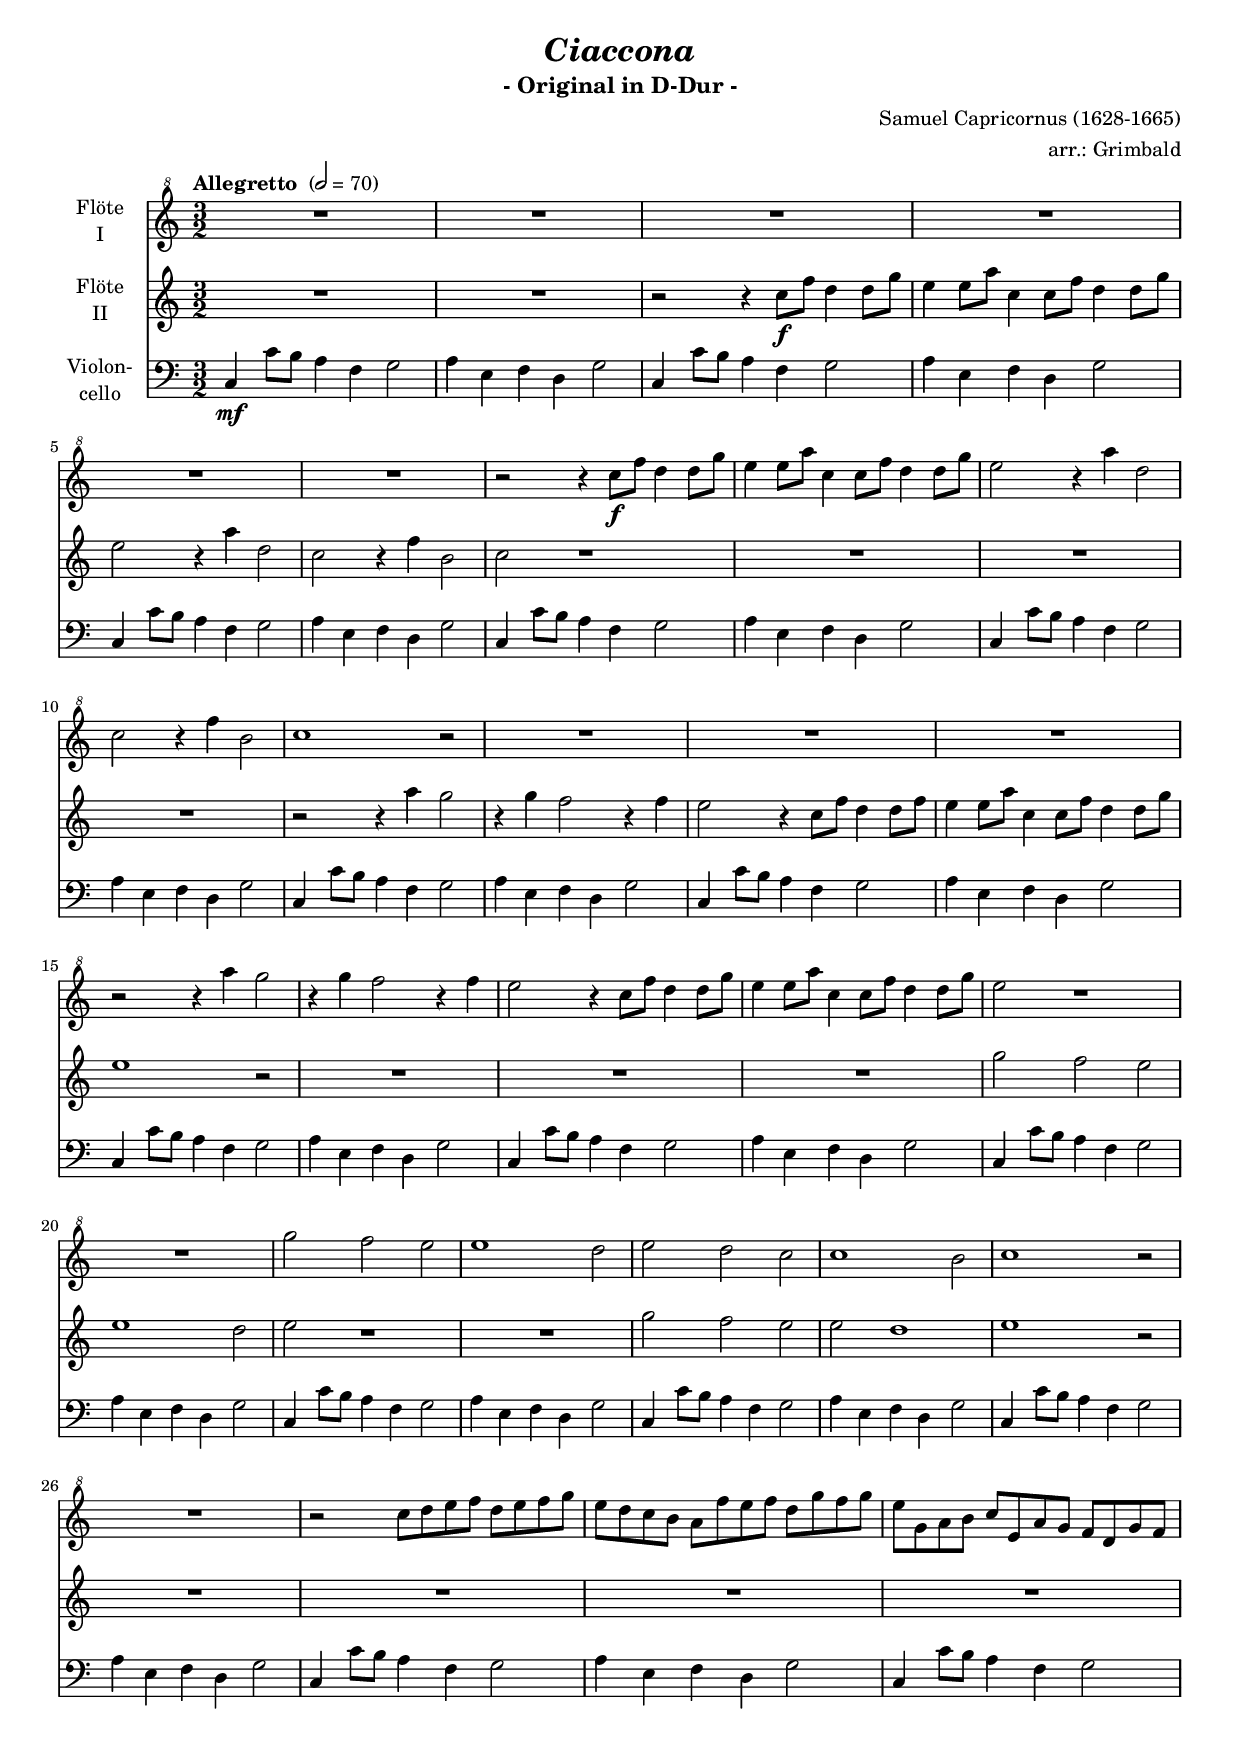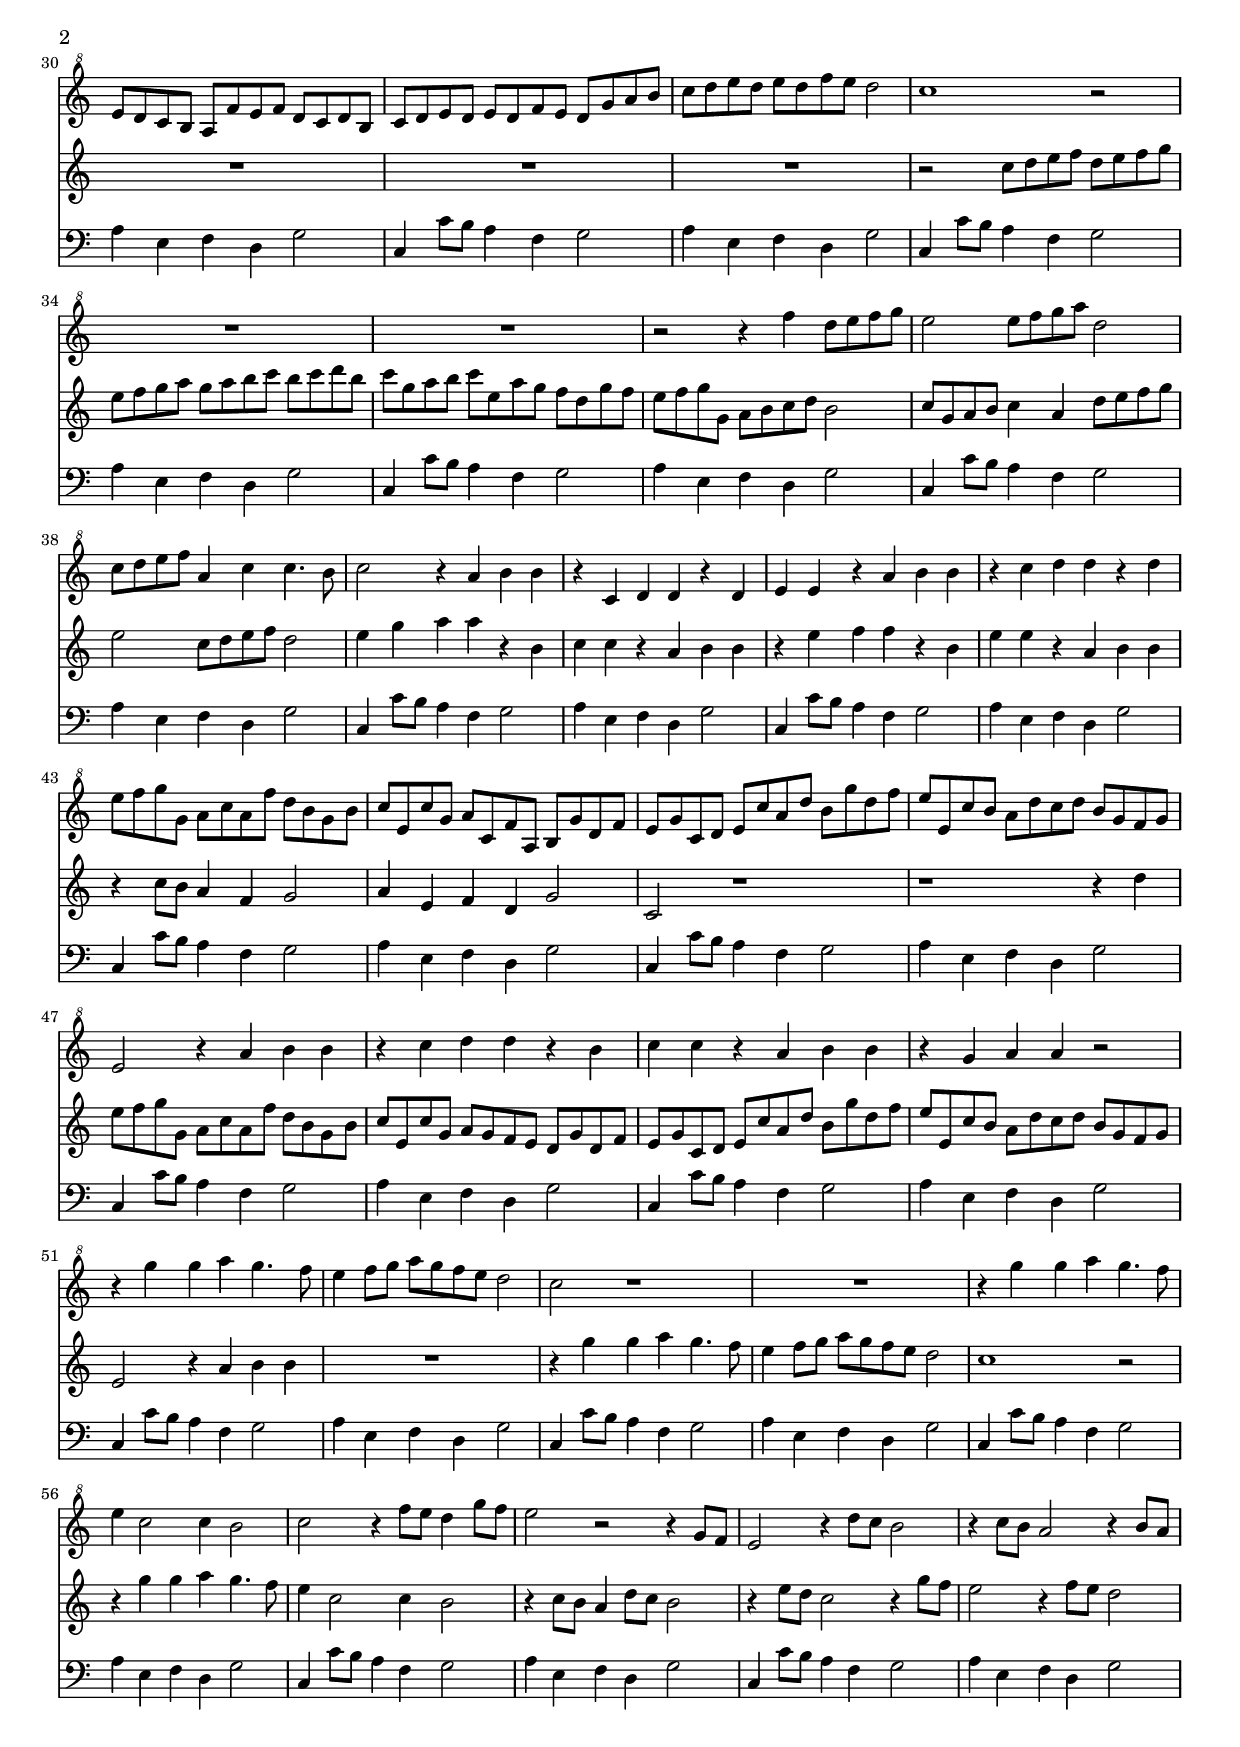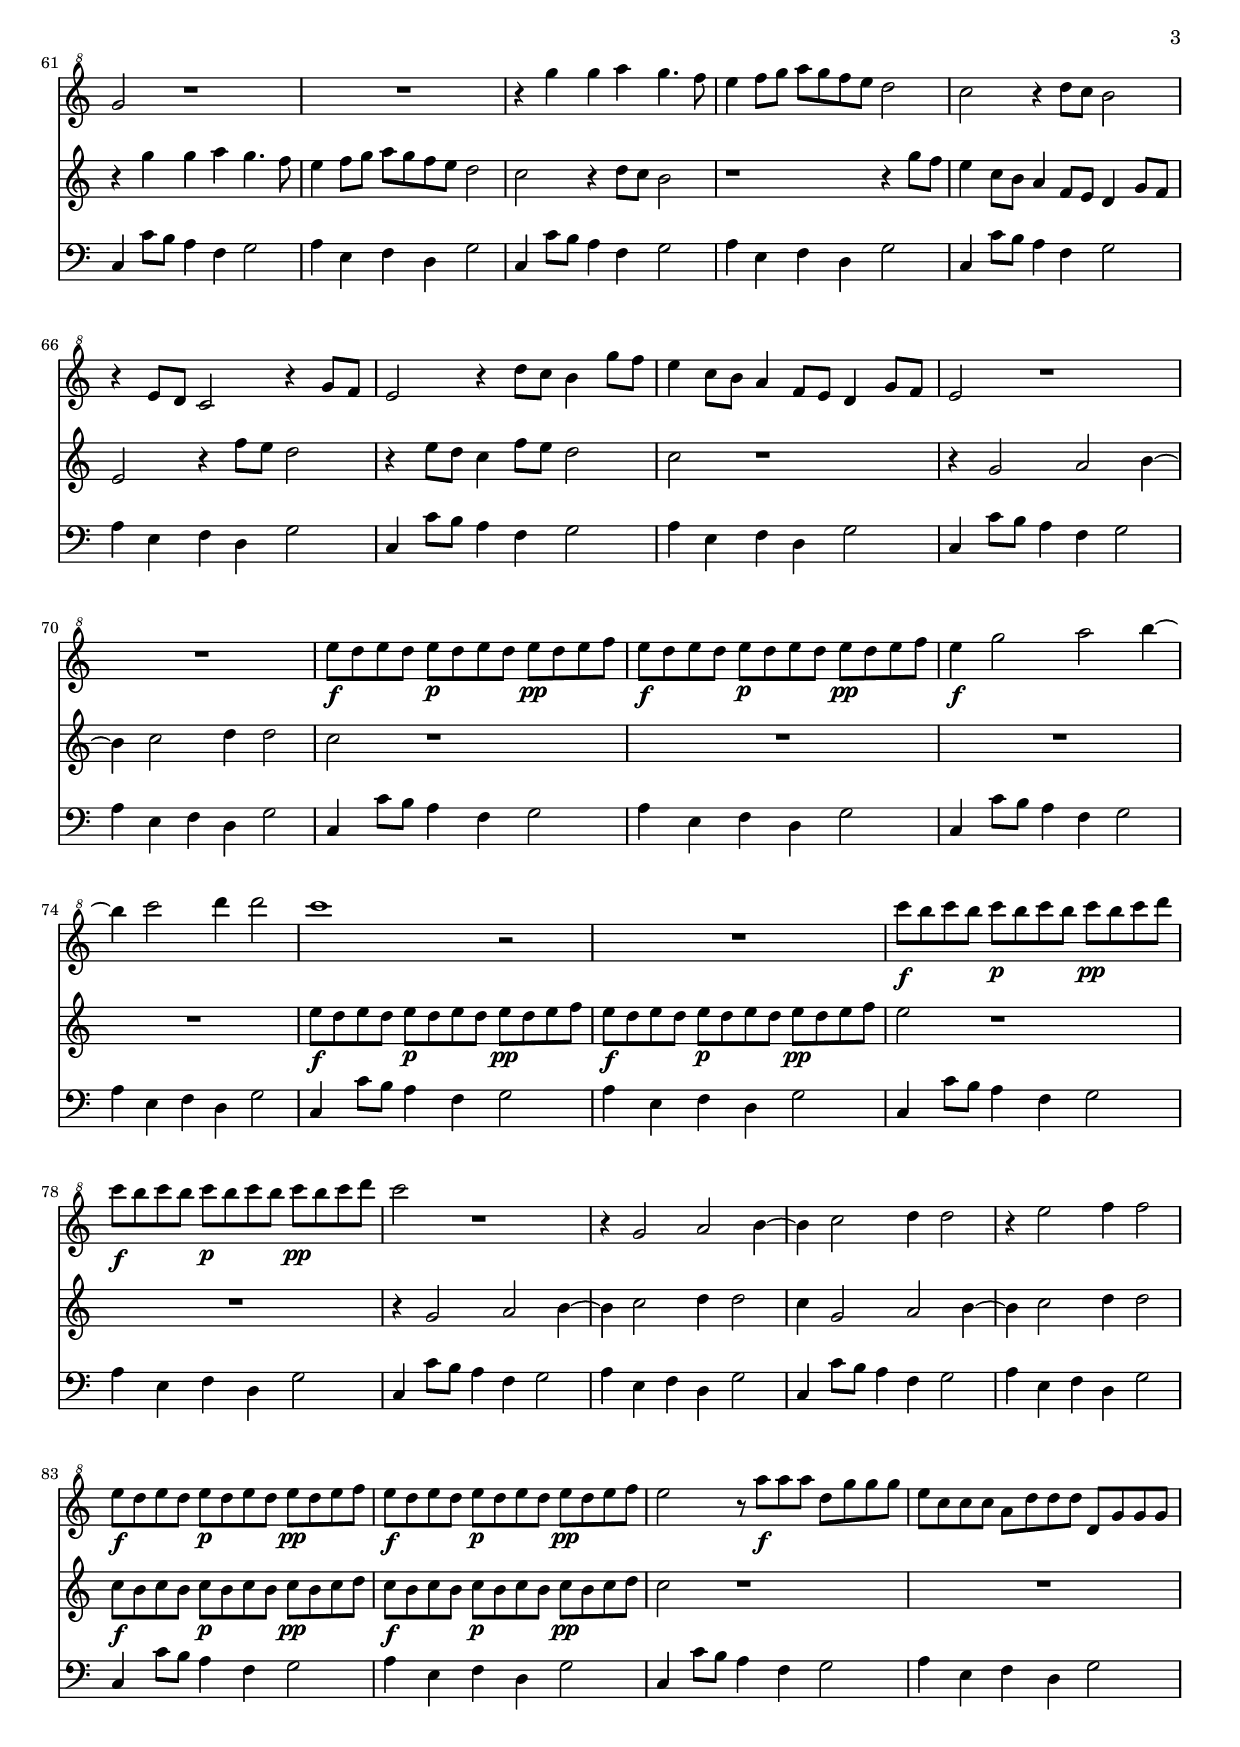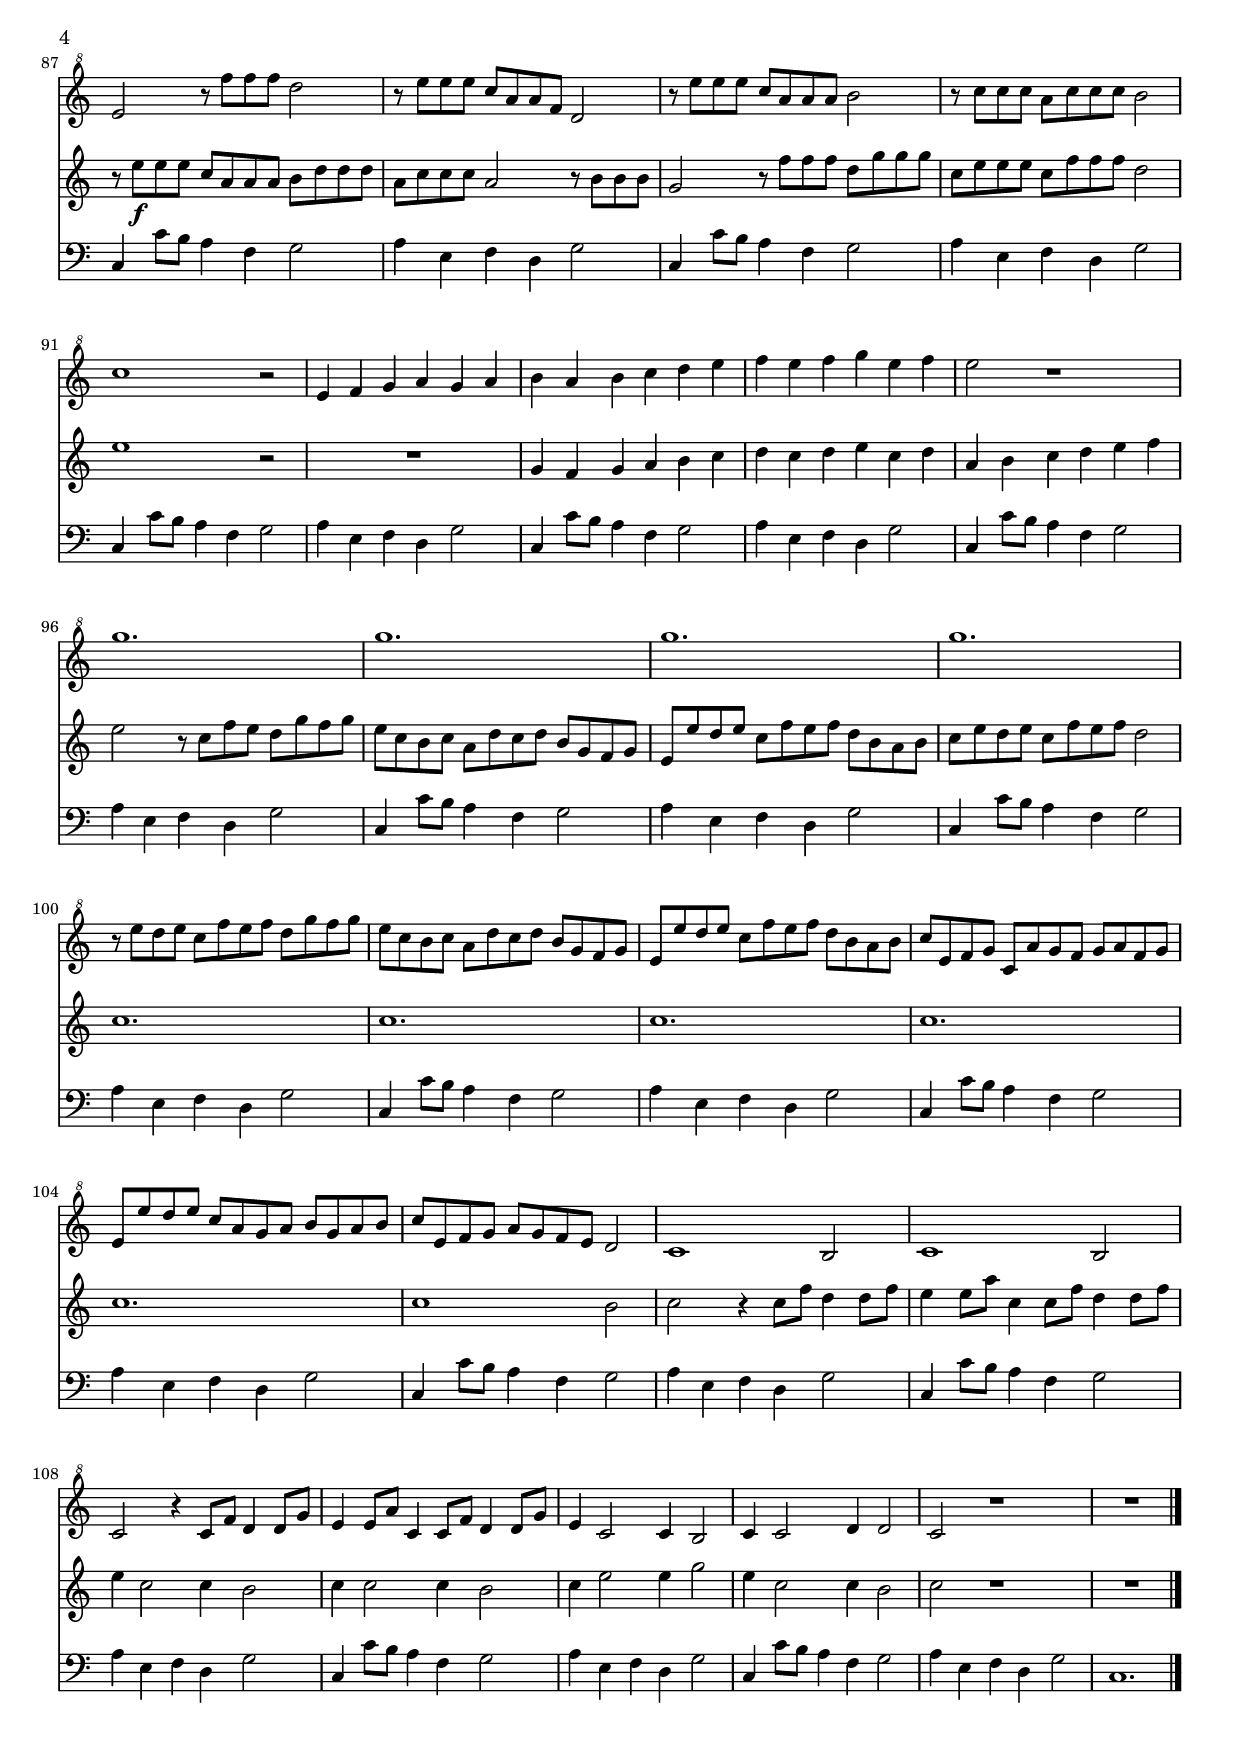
\version "2.18.2"
\include "deutsch.ly"

#(set-global-staff-size 17.5)

\header {
  title     = \markup \bold \italic "Ciaccona"
  subtitle  = "- Original in D-Dur -"
  composer  = "Samuel Capricornus (1628-1665)"
  arranger  = "arr.: Grimbald"
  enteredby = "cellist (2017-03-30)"
%  piece     = ""
}

voiceconsts = {
  \key d \major
  \clef "treble"
  \time 3/2
%  \numericTimeSignature
%  \compressFullBarRests
  \set tupletSpannerDuration = #(ly:make-moment 1 4)
  % Set default beaming for all staves
%  \set Timing.beamExceptions = #'()
%  \set Timing.baseMoment     = #(ly:make-moment 1 4)
%  \set Timing.beatStructure  = #'(1 1)
  \tempo "Allegretto " 2=70
}

mifl = "flute"
migt = "acoustic guitar (nylon)"
%mist = "string ensemble 1"
mist = "clarinet"
miba = "bassoon"
%mikl = "acoustic grand"

va = \relative c'' {
  \voiceconsts
  \clef "treble^8"
  
  R1.*6
  r2 r4 d8\f g e4 e8 a
  fis4 fis8 h d,4 d8 g e4 e8 a
  fis2 r4 h e,2

  d r4 g cis,2
  d1 r2
  R1.*3

  r2 r4 h' a2
  r4 a g2 r4 g
  fis2 r4 d8 g e4 e8 a

  fis4 fis8 h d,4 d8 g e4 e8 a
  fis2 r1
  R1.
  a2 g fis

  fis1 e2
  fis e d
  d1 cis2
  d1 r2
  R1.

  r2 d8 e fis g e fis g a
  fis e d cis h g' fis g e a g a

  fis a, h cis d fis, h a g e a g
  fis e d cis h g' fis g e d e cis

  d e fis e fis e g fis e a h cis
  d e fis e fis e g fis e2
  d1 r2

  R1.*2
  r2 r4 g e8 fis g a
  fis2 fis8 g a h e,2

  d8 e fis g h,4 d d4. cis8
  d2 r4 h cis cis
  r d, e e r e

  fis fis r h cis cis
  r d e e r e

  fis8 g a a, h d h g' e cis a cis
  d fis, d' a h d, g h, cis a' e g

  fis a d, e fis d' h e cis a' e g
  fis fis, d' cis h e d e cis a g a

  fis2 r4 h cis cis
  r d e e r cis
  d d r h cis cis

  r a h h r2
  r4 a' a h a4. g8
  fis4 g8 a h a g fis e2

  d r1
  R1.
  r4 a' a h a4. g8
  fis4 d2 d4 cis2

  d r4 g8 fis e4 a8 g
  fis2 r r4 a,8 g
  fis2 r4 e'8 d cis2

  r4 d8 cis h2 r4 cis8 h
  a2 r1
  R1.
  r4 a' a h a4. g8

  fis4 g8 a h a g fis e2
  d r4 e8 d cis2
  r4 fis,8 e d2 r4 a'8 g

  fis2 r4 e'8 d cis4 a'8 g
  fis4 d8 cis h4 g8 fis e4 a8 g
  fis2 r1
  R1.

  fis'8\f e fis e fis\p e fis e fis\pp e fis g
  fis\f e fis e fis\p e fis e fis\pp e fis g

  fis4\f a2 h cis4~
  cis d2 e4 e2
  d1 r2
  R1.

  d8\f cis d cis d\p cis d cis d\pp cis d e
  d\f cis d cis d\p cis d cis d\pp cis d e
  d2 r1

  r4 a,2 h cis4~
  cis d2 e4 e2
  r4 fis2 g4 g2

  fis8\f e fis e fis\p e fis e fis\pp e fis g
  fis\f e fis e fis\p e fis e fis\pp e fis g

  fis 2 r8 h\f h h e, a a a
  fis d d d h e e e e, a a a
  fis2 r8 g' g g e2

  r8 fis fis fis d h h g e2
  r8 fis' fis fis d h h h cis2
  r8 d d d h d d d cis2

  d1 r2
  fis,4 g a h a h
  cis h cis d e fis

  g fis g a fis g
  fis2 r1
  a1.
  a
  a
  a

  r8 fis e fis d g fis g e a g a
  fis d cis d h e d e cis a g a

  fis fis' e fis d g fis g e cis h cis
  d fis, g a d, h' a g a h g a

  fis fis' e fis d h a h cis a h cis
  d fis, g a h a g fis e2
  d1 cis2

  d1 cis2
  d r4 d8 g e4 e8 a
  fis4 fis8 h d,4 d8 g e4 e8 a

  fis4 d2 d4 cis2
  d4 d2 e4 e2
  d r1
  R1. \bar "|."
}

vb = \relative c' {
  \voiceconsts

  R1.*2
  r2 r4 d8\f g e4 e8 a
  fis4 fis8 h d,4 d8 g e4 e8 a
  
  fis2 r4 h e,2
  d r4 g cis,2
  d r1
  
  R1.*3
  r2 r4 h' a2
  r4 a g2 r4 g

  fis2 r4 d8 g e4 e8 g
  fis4 fis8 h d,4 d8 g e4 e8 a
  fis1 r2

  R1.*3
  a2 g fis
  fis1 e2
  fis r1

  R1.
  a2 g fis
  fis e1
  fis r2
  
  R1.*7
  r2 d8 e fis g e fis g a
  fis g a h a h cis d cis d e cis

  d a h cis d fis, h a g e a g
  fis g a a, h cis d e cis2

  d8 a h cis d4 h e8 fis g a
  fis2 d8 e fis g e2

  fis4 a h h r cis,
  d d r h cis cis

  r fis g g r cis,
  fis fis r h, cis cis

  r4 d8 cis h4 g a2
  h4 fis g e a2
  d, r1

  r r4 e'
  fis8 g a a, h d h g' e cis a cis

  d fis, d' a h a g fis e a e g
  fis a d, e fis d' h e cis a' e g

  fis fis, d' cis h e d e cis a g a
  fis2 r4 h cis cis
  R1.

  r4 a' a h a4. g8
  fis4 g8 a h a g fis e2
  d1 r2

  r4 a' a h a4. g8
  fis4 d2 d4 cis2
  r4 d8 cis h4 e8 d cis2

  r4 fis8 e d2 r4 a'8 g
  fis2 r4 g8 fis e2
  r4 a a h a4. g8

  fis4 g8 a h a g fis e2
  d r4 e8 d cis2
  r1 r4 a'8 g

  fis4 d8 cis h4 g8 fis e4 a8 g
  fis2 r4 g'8 fis e2
  r4 fis8 e d4 g8 fis e2

  d r1
  r4 a2 h cis4~
  cis d2 e4 e2

  d r1
  R1.*3
  fis8\f e fis e fis\p e fis e fis\pp e fis g
  
  fis\f e fis e fis\p e fis e fis\pp e fis g
  fis2 r1
  R1.

  r4 a,2 h cis4~
  cis d2 e4 e2
  d4 a2 h cis4~

  cis d2 e4 e2
  d8\f cis d cis d\p cis d cis d\pp cis d e
  
  d\f cis d cis d\p cis d cis d\pp cis d e
  d2 r1
  R1.

  r8 fis\f fis fis d h h h cis e e e
  h d d d h2 r8 cis cis cis

  a2 r8 g' g g e a a a
  d, fis fis fis d g g g e2
  fis1 r2

  R1.
  a,4 g a h cis d
  e d e fis d e

  h cis d e fis g
  fis2 r8 d g fis e a g a

  fis d cis d h e d e cis a g a
  fis fis' e fis d g fis g e cis h cis

  d fis e fis d g fis g e2
  d1.
  d
  d
  d
  d

  d1 cis2
  d r4 d8 g e4 e8 g
  fis4 fis8 h d,4 d8 g e4 e8 g

  fis4 d2 d4 cis2
  d4 d2 d4 cis2
  d4 fis2 fis4 a2

  fis4 d2 d4 cis2
  d r1
  R1. \bar "|."
}

vc = \relative c, {
  \voiceconsts
  \clef "bass"

  d4\mf d'8 cis h4 g a2
  \repeat unfold 55 {
    h4 fis g e a2
    d,4 d'8 cis h4 g a2
  }
  h4 fis g e a2
  d,1. \bar "|."
}


music = <<
      \new Staff {
        \set Staff.midiInstrument = \mifl
        \set Staff.instrumentName = \markup \center-column { "Flöte" "I" }
        \transpose d c' { \va }
      }

      \new Staff {
        \set Staff.midiInstrument = \mifl
        \set Staff.instrumentName = \markup \center-column { "Flöte" "II" }
        \transpose d c' { \vb }
      }

      \new Staff {
        \set Staff.midiInstrument = \miba
        \set Staff.instrumentName = \markup \center-column { "Violon-" "cello" }
        \transpose d c' { \vc }
      }
>>

\book {
  \score {
   \music
    \layout {}
  }

  \score {
    \unfoldRepeats \music

    \midi {
      \context {
        \Score
      }
    }
  }
}
